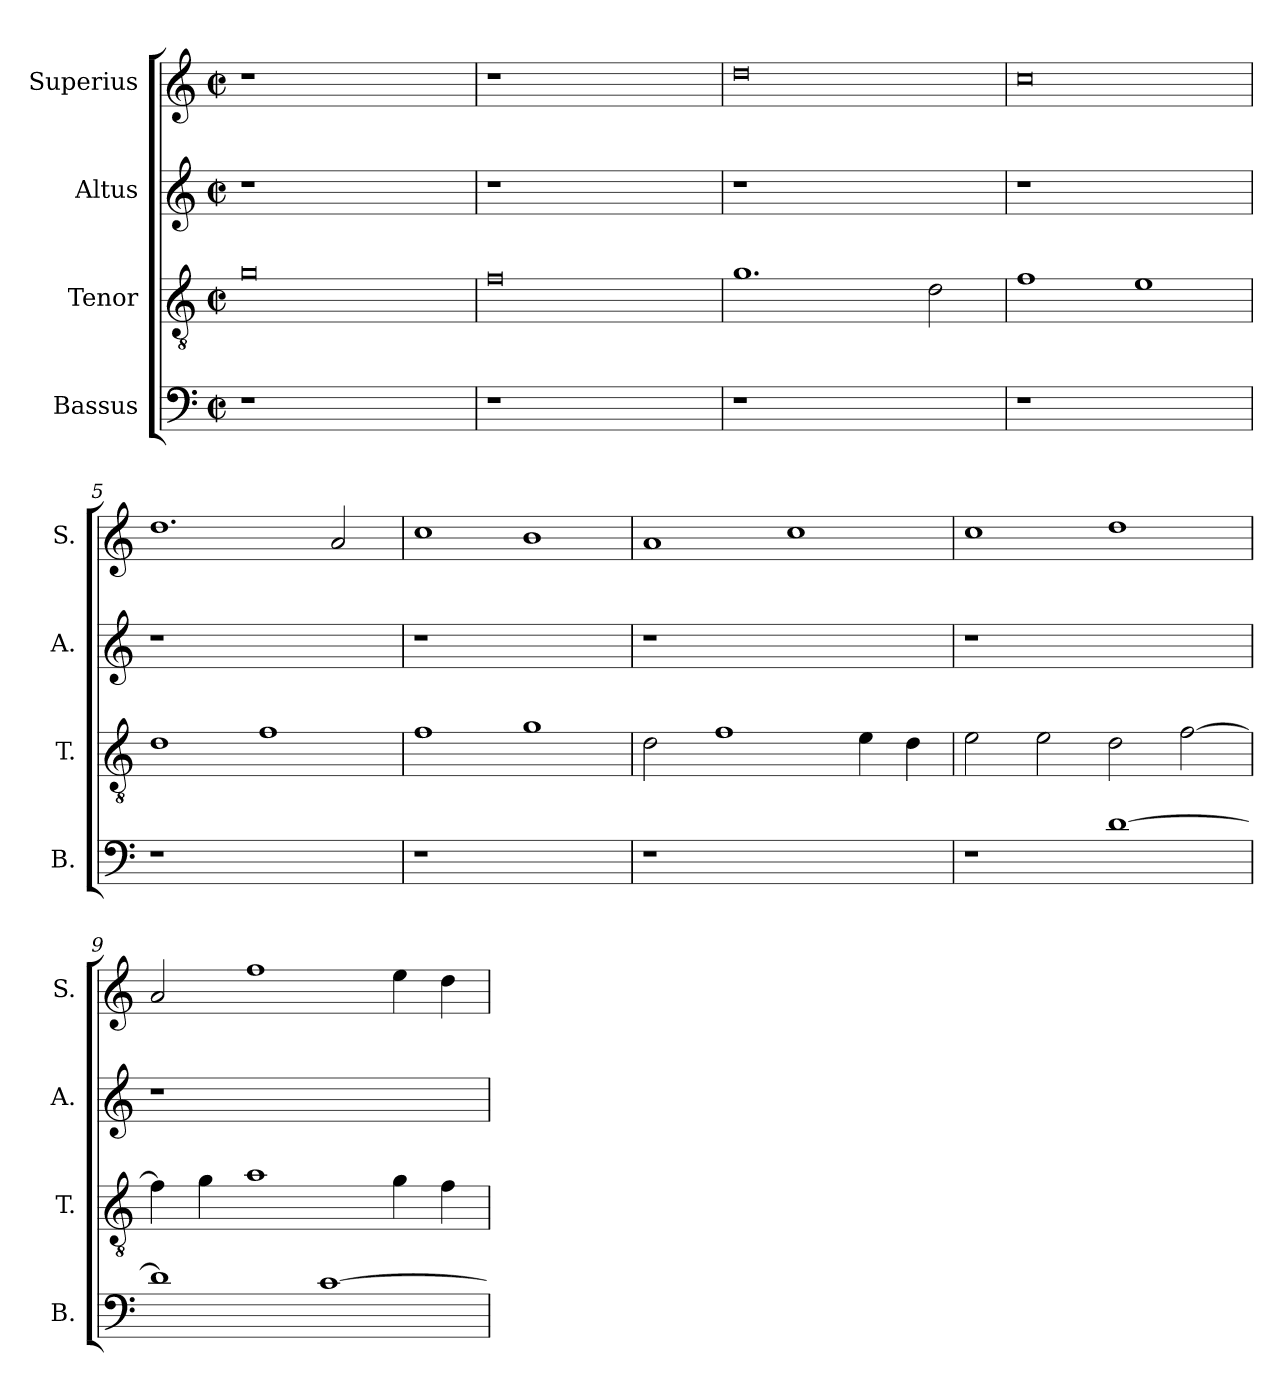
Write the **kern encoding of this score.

**kern	**kern	**kern	**kern
*part4	*part3	*part2	*part1
*staff4	*staff3	*staff2	*staff1
*I"Bassus	*I"Tenor	*I"Altus	*I"Superius
*I'B.	*I'T.	*I'A.	*I'S.
!!LO:PB:g=z
*clefF4	*clefGv2	*clefG2	*clefG2
*	*ITrd7c12	*	*
*k[]	*k[]	*k[]	*k[]
*C:	*C:	*C:	*C:
*M2/2	*M2/2	*M2/2	*M2/2
*met(c|)	*met(c|)	*met(c|)	*met(c|)
=1	=1	=1	=1
!LO:N:vis=1	!	!LO:N:vis=1	!LO:N:vis=1
1r	0Gi	1r	1r
1ryy	.	1ryy	1ryy
=2	=2	=2	=2
!LO:N:vis=1	!	!LO:N:vis=1	!LO:N:vis=1
1r	0Fi	1r	1r
1ryy	.	1ryy	1ryy
=3	=3	=3	=3
!LO:N:vis=1	!	!LO:N:vis=1	!
1r	1.Gi	1r	0ddi
1ryy	.	1ryy	.
.	2Di\	.	.
=4	=4	=4	=4
!LO:N:vis=1	!	!LO:N:vis=1	!
1r	1Fi	1r	0cci
1ryy	1Ei	1ryy	.
=5	=5	=5	=5
!LO:N:vis=1	!	!LO:N:vis=1	!
1r	1Di	1r	1.ddi
1ryy	1Fi	1ryy	.
.	.	.	2ai/
=6	=6	=6	=6
!LO:N:vis=1	!	!LO:N:vis=1	!
1r	1Fi	1r	1cci
1ryy	1Gi	1ryy	1bi
=7	=7	=7	=7
!LO:N:vis=1	!	!LO:N:vis=1	!
1r	2Di\	1r	1ai
.	1Fi	.	.
1ryy	.	1ryy	1cci
.	4Ei\	.	.
.	4Di\	.	.
!!LO:LB:g=z
=8	=8	=8	=8
!	!	!LO:N:vis=1	!
1r	2Ei\	1r	1cci
.	2Ei\	.	.
[>1di	2Di\	1ryy	1ddi
.	[>2Fi\	.	.
=9	=9	=9	=9
!	!	!LO:N:vis=1	!
1di]	4Fi\]	1r	2ai/
.	4Gi\	.	.
.	1Ai	.	1ffi
[>1ci	.	1ryy	.
.	4Gi\	.	4eei\
.	4Fi\	.	4ddi\
=	=	=	=
*-	*-	*-	*-
